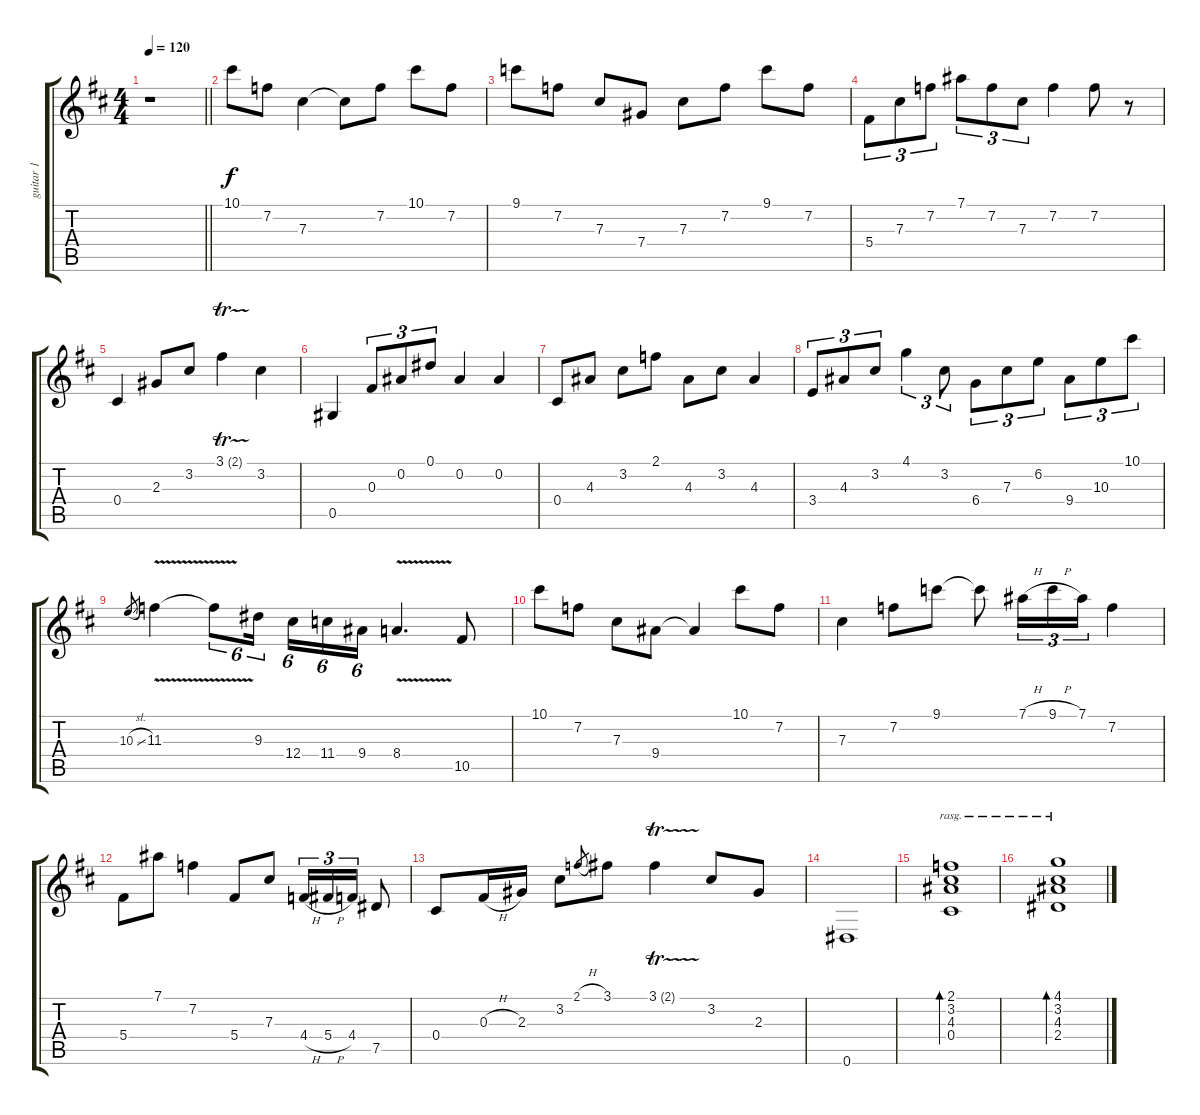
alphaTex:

\track ("guitar 1" "guitar 1") {instrument acousticguitarsteel}
\staff {score tabs}
\tuning (Eb4 Bb3 Gb3 Db3 Ab2 Eb2) {hide}
\ts (4 4)
\tempo 120
\clef g2
\barLineRight lightlight
\ks bminor
r.1{dy f} |
10.1.8 7.2.8 7.3.4 7.3{t}.8 7.2.8 10.1.8 7.2.8 |
9.1.8 7.2.8 7.3.8 7.4.8 7.3.8 7.2.8 9.1.8 7.2.8 |
5.4.8{tu (3 2)} 7.3.8{tu (3 2)} 7.2.8{tu (3 2)} 7.1.8{tu (3 2)} 7.2.8{tu (3 2)} 7.3.8{tu (3 2)} 7.2.4 7.2.8 r.8 |
0.4.4 2.3.8 3.2.8 3.1{tr (2 32)}.4 3.2.4 |
0.5.4 0.3.8{tu (3 2)} 0.2.8{tu (3 2)} 0.1.8{tu (3 2)} 0.2.4 0.2.4 |
0.4.8 4.3.8 3.2.8 2.1.8 4.3.8 3.2.8 4.3.4 |
3.4.8{tu (3 2)} 4.3.8{tu (3 2)} 3.2.8{tu (3 2)} 4.1.4{tu (3 2)} 3.2.8{tu (3 2)} 6.4.8{tu (3 2)} 7.3.8{tu (3 2)} 6.2.8{tu (3 2)} 9.4.8{tu (3 2)} 10.3.8{tu (3 2)} 10.1.8{tu (3 2)} |
10.3{sl}.8{gr} 11.3{v}.4 11.3{t}.8{tu (6 4)} 9.3.16{tu (6 4) beam splitsecondary} 12.4.16{tu (6 4)} 11.4.16{tu (6 4)} 9.4.16{tu (6 4)} 8.4{v}.4{d} 10.5.8 |
10.1.8 7.2.8 7.3.8 9.4.8 9.4{t}.4 10.1.8 7.2.8 |
7.3.4 7.2.8 9.1.8 9.1{t}.8 7.1{h}.16{tu (3 2)} 9.1{h}.16{tu (3 2)} 7.1.16{tu (3 2)} 7.2.4 |
5.4.8 7.1.8 7.2.4 5.4.8 7.3.8 4.4{h}.16{tu (3 2)} 5.4{h}.16{tu (3 2)} 4.4.16{tu (3 2)} 7.5.8 |
0.4.8 0.3{h}.16 2.3.16 3.2.8 2.1{h}.8{gr} 3.1.8 3.1{tr (2 32)}.4 3.2.8 2.3.8 |
0.6.1 |
(2.1 3.2 4.3 0.4).1{bd 60 rasg ii} |
(4.1 3.2 4.3 2.4).1{bd 60 rasg ii}
